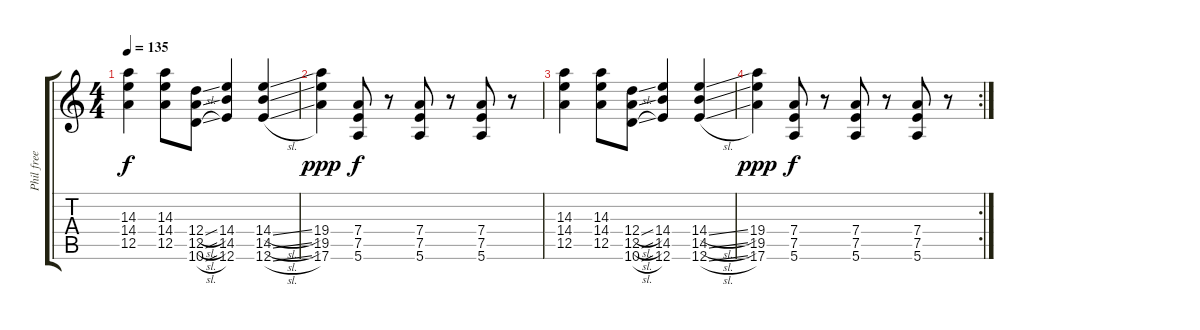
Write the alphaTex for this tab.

\track ("Phil free" "Phil free") {instrument distortionguitar}
\staff {score tabs}
\tuning (E4 B3 G3 D3 A2 E2) {hide}
\ts (4 4)
\tempo 135
\clef g2
\ks c
(14.3 14.4 12.5).4{dy f} (14.3 14.4 12.5).8 (12.4{sl} 12.5{sl} 10.6{sl}).8 (14.4 14.5 12.6).4 (14.4{sl} 14.5{sl} 12.6{sl}).4 |
(19.4 19.5 17.6).4{dy ppp} (7.4 7.5 5.6).8{dy f} r.8 (7.4 7.5 5.6).8 r.8 (7.4 7.5 5.6).8 r.8 |
(14.3 14.4 12.5).4 (14.3 14.4 12.5).8 (12.4{sl} 12.5{sl} 10.6{sl}).8 (14.4 14.5 12.6).4 (14.4{sl} 14.5{sl} 12.6{sl}).4 |
\rc 2
(19.4 19.5 17.6).4{dy ppp} (7.4 7.5 5.6).8{dy f} r.8 (7.4 7.5 5.6).8 r.8 (7.4 7.5 5.6).8 r.8
